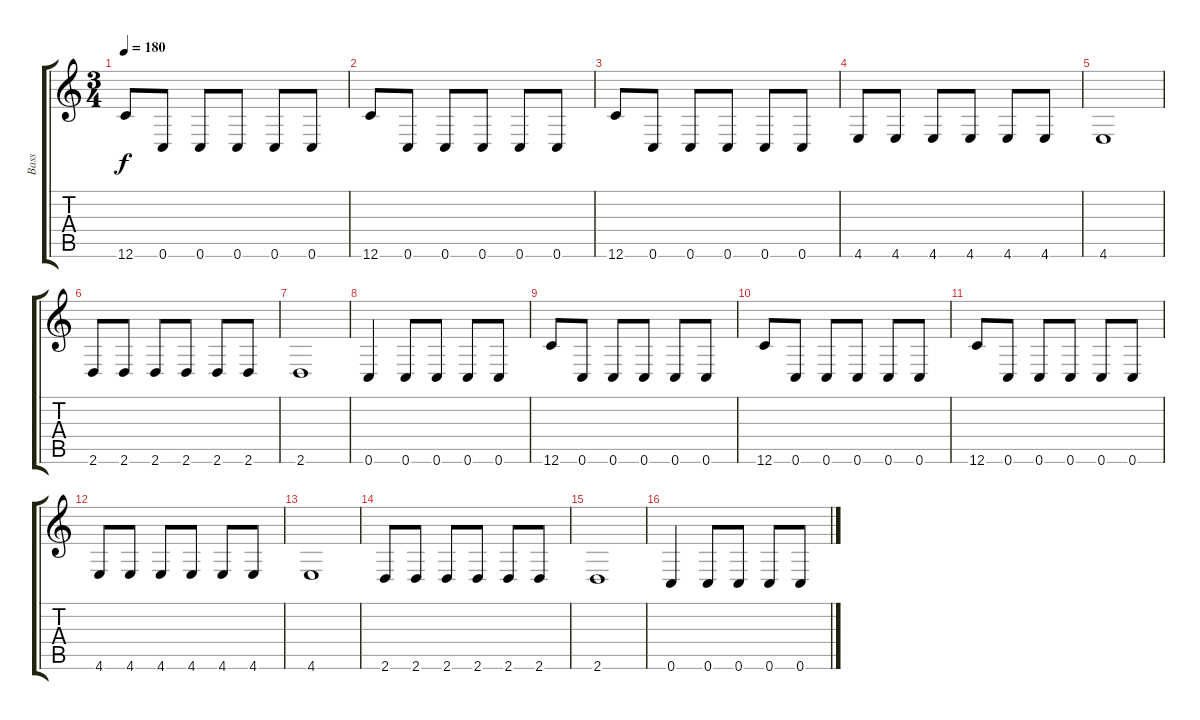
\track ("Bass" "Bass") {instrument electricbasspick}
\staff {score tabs}
\tuning (D4 A3 F3 C3 G2 C2) {hide}
\ts (3 4)
\tempo 180
\clef g2
\ks c
12.6.8{dy f} 0.6.8 0.6.8 0.6.8 0.6.8 0.6.8 |
12.6.8 0.6.8 0.6.8 0.6.8 0.6.8 0.6.8 |
12.6.8 0.6.8 0.6.8 0.6.8 0.6.8 0.6.8 |
4.6.8 4.6.8 4.6.8 4.6.8 4.6.8 4.6.8 |
4.6.1 |
2.6.8 2.6.8 2.6.8 2.6.8 2.6.8 2.6.8 |
2.6.1 |
0.6.4 0.6.8 0.6.8 0.6.8 0.6.8 |
12.6.8 0.6.8 0.6.8 0.6.8 0.6.8 0.6.8 |
12.6.8 0.6.8 0.6.8 0.6.8 0.6.8 0.6.8 |
12.6.8 0.6.8 0.6.8 0.6.8 0.6.8 0.6.8 |
4.6.8 4.6.8 4.6.8 4.6.8 4.6.8 4.6.8 |
4.6.1 |
2.6.8 2.6.8 2.6.8 2.6.8 2.6.8 2.6.8 |
2.6.1 |
0.6.4 0.6.8 0.6.8 0.6.8 0.6.8
